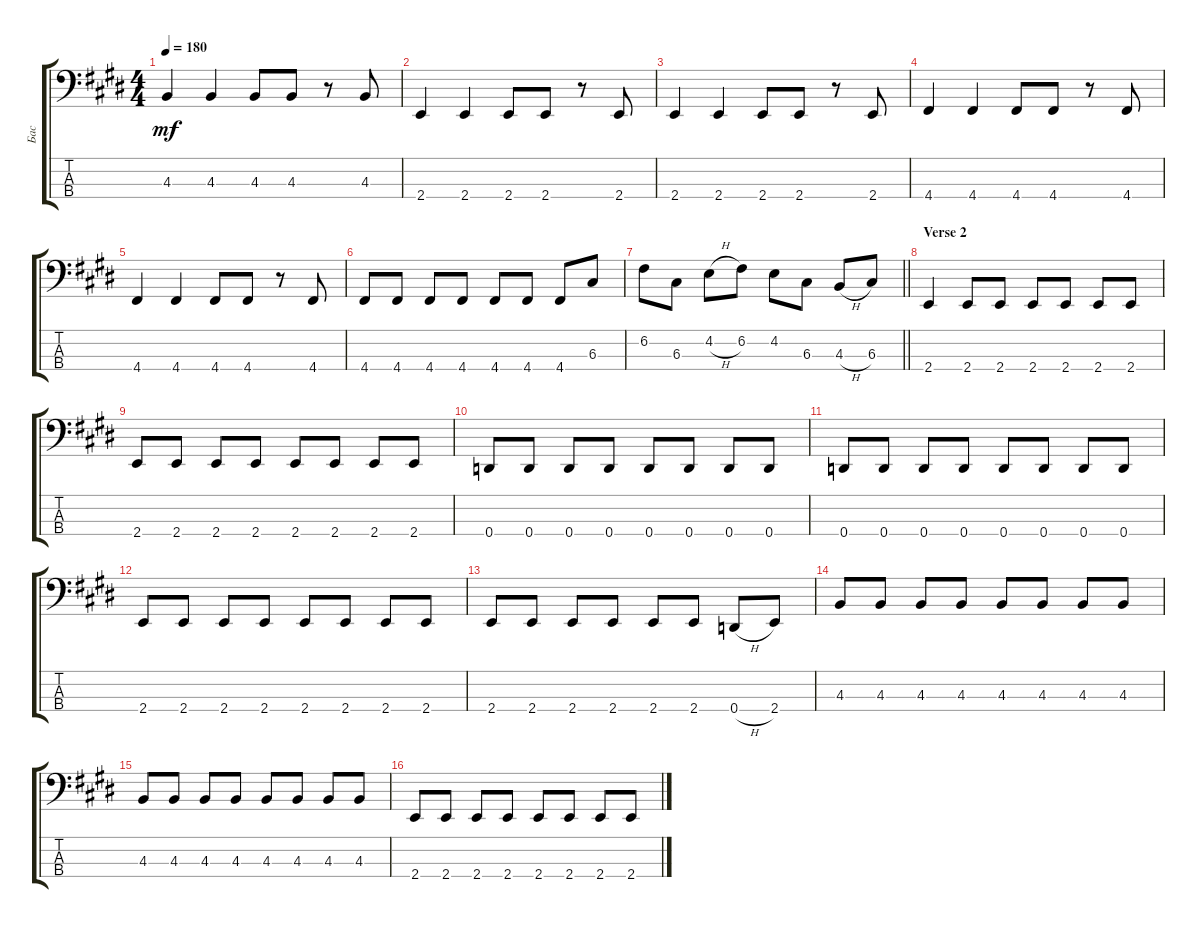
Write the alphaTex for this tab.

\track ("Бас" "Бас") {instrument electricbassfinger}
\staff {score tabs}
\tuning (F2 C2 G1 D1) {hide}
\ts (4 4)
\tempo 180
\clef f4
\ks c#minor
4.3.4{dy mf} 4.3.4 4.3.8 4.3.8 r.8 4.3.8 |
2.4.4 2.4.4 2.4.8 2.4.8 r.8 2.4.8 |
2.4.4 2.4.4 2.4.8 2.4.8 r.8 2.4.8 |
4.4.4 4.4.4 4.4.8 4.4.8 r.8 4.4.8 |
4.4.4 4.4.4 4.4.8 4.4.8 r.8 4.4.8 |
4.4.8 4.4.8 4.4.8 4.4.8 4.4.8 4.4.8 4.4.8 6.3.8 |
\barLineRight lightlight
6.2.8 6.3.8 4.2{h}.8 6.2.8 4.2.8 6.3.8 4.3{h}.8 6.3.8 |
\section ("" "Verse 2")
2.4.4 2.4.8 2.4.8 2.4.8 2.4.8 2.4.8 2.4.8 |
2.4.8 2.4.8 2.4.8 2.4.8 2.4.8 2.4.8 2.4.8 2.4.8 |
0.4.8 0.4.8 0.4.8 0.4.8 0.4.8 0.4.8 0.4.8 0.4.8 |
0.4.8 0.4.8 0.4.8 0.4.8 0.4.8 0.4.8 0.4.8 0.4.8 |
2.4.8 2.4.8 2.4.8 2.4.8 2.4.8 2.4.8 2.4.8 2.4.8 |
2.4.8 2.4.8 2.4.8 2.4.8 2.4.8 2.4.8 0.4{h}.8 2.4.8 |
4.3.8 4.3.8 4.3.8 4.3.8 4.3.8 4.3.8 4.3.8 4.3.8 |
4.3.8 4.3.8 4.3.8 4.3.8 4.3.8 4.3.8 4.3.8 4.3.8 |
2.4.8 2.4.8 2.4.8 2.4.8 2.4.8 2.4.8 2.4.8 2.4.8
